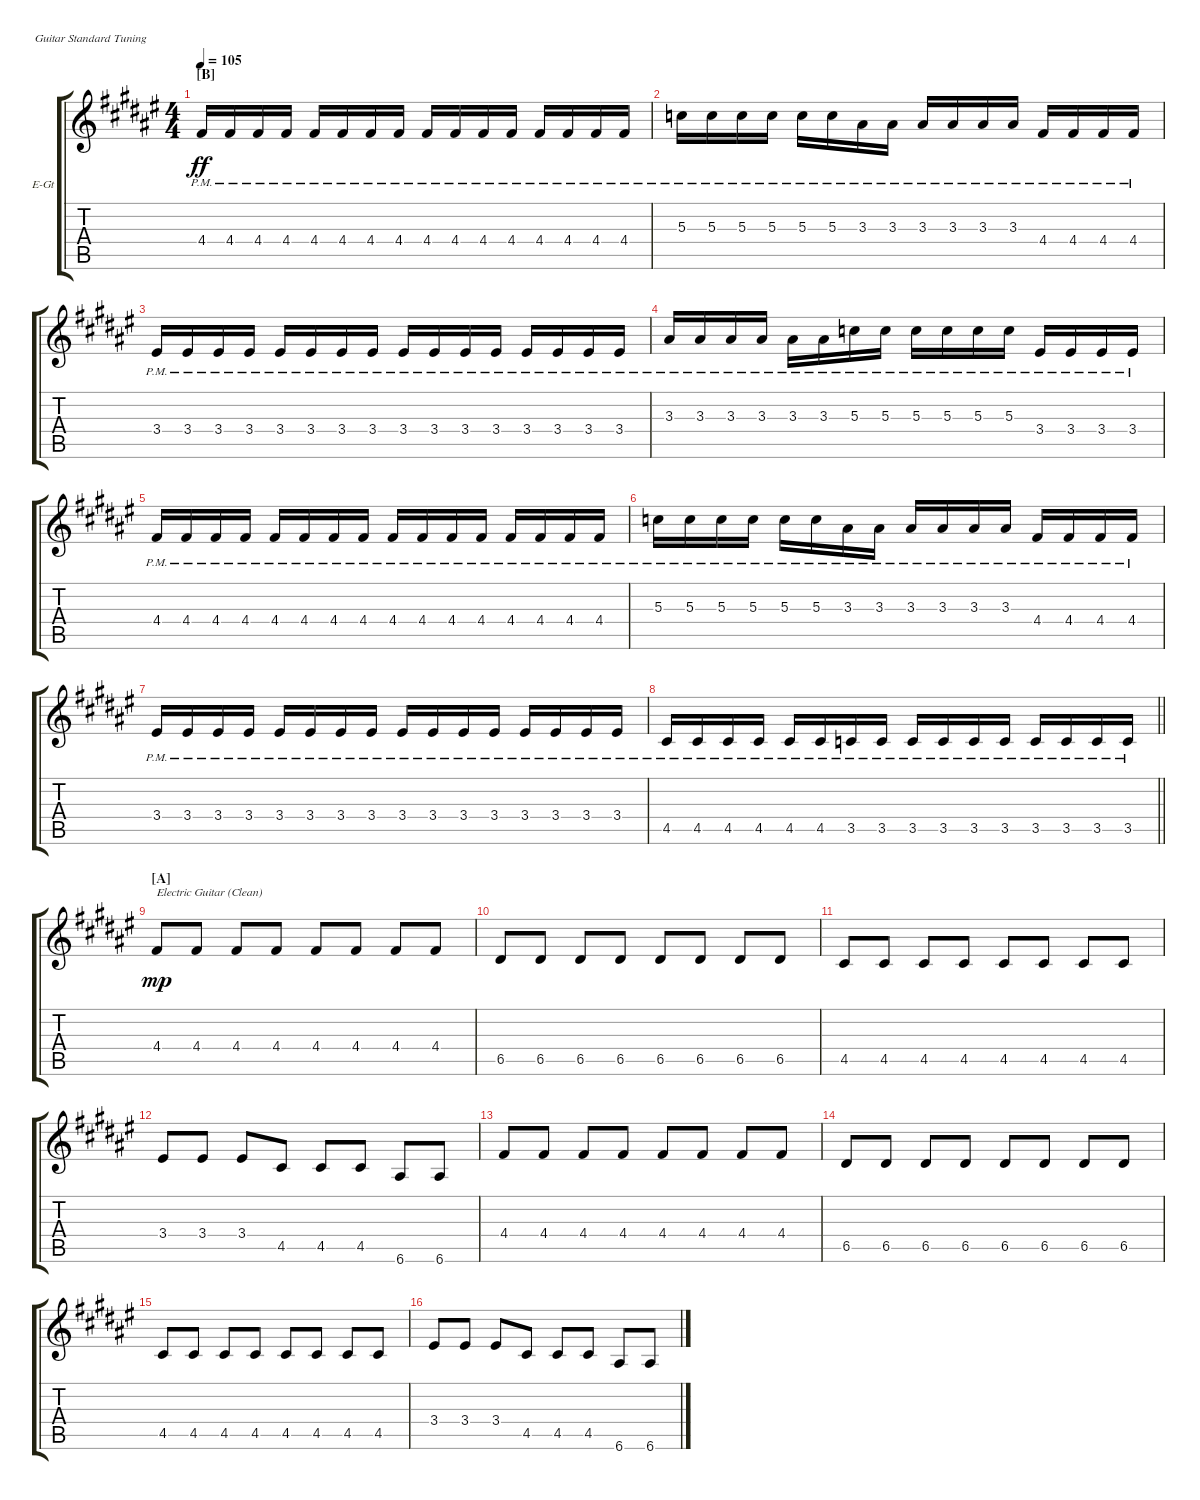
\bracketExtendMode groupsimilarinstruments
\firstSystemTrackNameOrientation horizontal
\otherSystemsTrackNameOrientation horizontal
\track ("Albert Hammond Jr." "E-Gt") {instrument overdrivenguitar}
\staff {score tabs}
\tuning (E4 B3 G3 D3 A2 E2)
\ts (4 4)
\section ("B" "")
\tempo 105
\clef g2
\ks f#
4.4{pm}.16{dy ff} 4.4{pm}.16 4.4{pm}.16 4.4{pm}.16 4.4{pm}.16 4.4{pm}.16 4.4{pm}.16 4.4{pm}.16 4.4{pm}.16 4.4{pm}.16 4.4{pm}.16 4.4{pm}.16 4.4{pm}.16 4.4{pm}.16 4.4{pm}.16 4.4{pm}.16 |
5.3{pm}.16 5.3{pm}.16 5.3{pm}.16 5.3{pm}.16 5.3{pm}.16 5.3{pm}.16 3.3{pm}.16 3.3{pm}.16 3.3{pm}.16 3.3{pm}.16 3.3{pm}.16 3.3{pm}.16 4.4{pm}.16 4.4{pm}.16 4.4{pm}.16 4.4{pm}.16 |
3.4{pm}.16 3.4{pm}.16 3.4{pm}.16 3.4{pm}.16 3.4{pm}.16 3.4{pm}.16 3.4{pm}.16 3.4{pm}.16 3.4{pm}.16 3.4{pm}.16 3.4{pm}.16 3.4{pm}.16 3.4{pm}.16 3.4{pm}.16 3.4{pm}.16 3.4{pm}.16 |
3.3{pm}.16 3.3{pm}.16 3.3{pm}.16 3.3{pm}.16 3.3{pm}.16 3.3{pm}.16 5.3{pm}.16 5.3{pm}.16 5.3{pm}.16 5.3{pm}.16 5.3{pm}.16 5.3{pm}.16 3.4{pm}.16 3.4{pm}.16 3.4{pm}.16 3.4{pm}.16 |
4.4{pm}.16 4.4{pm}.16 4.4{pm}.16 4.4{pm}.16 4.4{pm}.16 4.4{pm}.16 4.4{pm}.16 4.4{pm}.16 4.4{pm}.16 4.4{pm}.16 4.4{pm}.16 4.4{pm}.16 4.4{pm}.16 4.4{pm}.16 4.4{pm}.16 4.4{pm}.16 |
5.3{pm}.16 5.3{pm}.16 5.3{pm}.16 5.3{pm}.16 5.3{pm}.16 5.3{pm}.16 3.3{pm}.16 3.3{pm}.16 3.3{pm}.16 3.3{pm}.16 3.3{pm}.16 3.3{pm}.16 4.4{pm}.16 4.4{pm}.16 4.4{pm}.16 4.4{pm}.16 |
3.4{pm}.16 3.4{pm}.16 3.4{pm}.16 3.4{pm}.16 3.4{pm}.16 3.4{pm}.16 3.4{pm}.16 3.4{pm}.16 3.4{pm}.16 3.4{pm}.16 3.4{pm}.16 3.4{pm}.16 3.4{pm}.16 3.4{pm}.16 3.4{pm}.16 3.4{pm}.16 |
\barLineRight lightlight
4.5{pm}.16 4.5{pm}.16 4.5{pm}.16 4.5{pm}.16 4.5{pm}.16 4.5{pm}.16 3.5{pm}.16 3.5{pm}.16 3.5{pm}.16 3.5{pm}.16 3.5{pm}.16 3.5{pm}.16 3.5{pm}.16 3.5{pm}.16 3.5{pm}.16 3.5{pm}.16 |
\section ("A" "")
4.4.8{txt "Electric Guitar (Clean)" dy mp} 4.4.8 4.4.8 4.4.8 4.4.8 4.4.8 4.4.8 4.4.8 |
6.5.8 6.5.8 6.5.8 6.5.8 6.5.8 6.5.8 6.5.8 6.5.8 |
4.5.8 4.5.8 4.5.8 4.5.8 4.5.8 4.5.8 4.5.8 4.5.8 |
3.4.8 3.4.8 3.4.8 4.5.8 4.5.8 4.5.8 6.6.8 6.6.8 |
4.4.8 4.4.8 4.4.8 4.4.8 4.4.8 4.4.8 4.4.8 4.4.8 |
6.5.8 6.5.8 6.5.8 6.5.8 6.5.8 6.5.8 6.5.8 6.5.8 |
4.5.8 4.5.8 4.5.8 4.5.8 4.5.8 4.5.8 4.5.8 4.5.8 |
3.4.8 3.4.8 3.4.8 4.5.8 4.5.8 4.5.8 6.6.8 6.6.8
